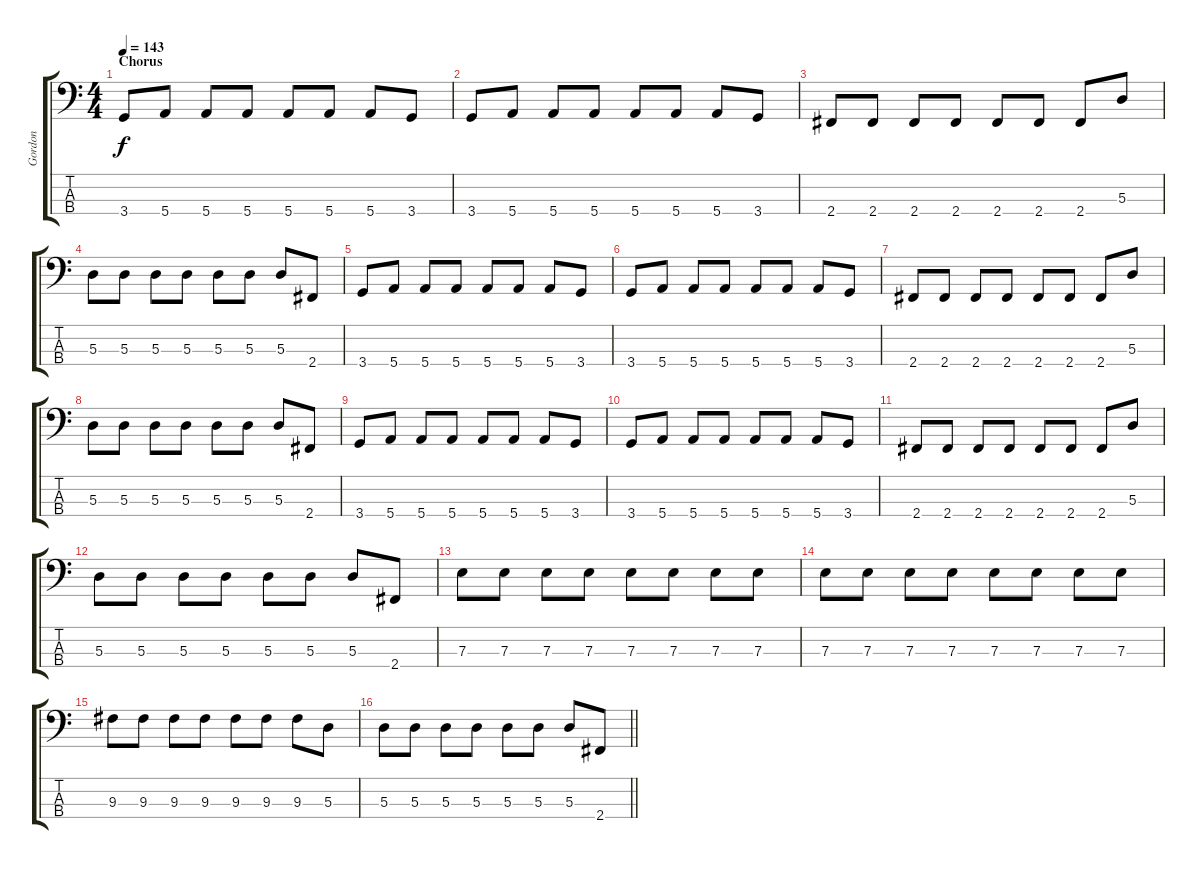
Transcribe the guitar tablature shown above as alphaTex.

\track ("Gordon" "Gordon") {instrument electricbassfinger}
\staff {score tabs}
\tuning (G2 D2 A1 E1) {hide}
\ts (4 4)
\section ("" "Chorus")
\tempo 143
\clef f4
\ks c
3.4.8{dy f} 5.4.8 5.4.8 5.4.8 5.4.8 5.4.8 5.4.8 3.4.8 |
3.4.8 5.4.8 5.4.8 5.4.8 5.4.8 5.4.8 5.4.8 3.4.8 |
2.4.8 2.4.8 2.4.8 2.4.8 2.4.8 2.4.8 2.4.8 5.3.8 |
5.3.8 5.3.8 5.3.8 5.3.8 5.3.8 5.3.8 5.3.8 2.4.8 |
3.4.8 5.4.8 5.4.8 5.4.8 5.4.8 5.4.8 5.4.8 3.4.8 |
3.4.8 5.4.8 5.4.8 5.4.8 5.4.8 5.4.8 5.4.8 3.4.8 |
2.4.8 2.4.8 2.4.8 2.4.8 2.4.8 2.4.8 2.4.8 5.3.8 |
5.3.8 5.3.8 5.3.8 5.3.8 5.3.8 5.3.8 5.3.8 2.4.8 |
3.4.8 5.4.8 5.4.8 5.4.8 5.4.8 5.4.8 5.4.8 3.4.8 |
3.4.8 5.4.8 5.4.8 5.4.8 5.4.8 5.4.8 5.4.8 3.4.8 |
2.4.8 2.4.8 2.4.8 2.4.8 2.4.8 2.4.8 2.4.8 5.3.8 |
5.3.8 5.3.8 5.3.8 5.3.8 5.3.8 5.3.8 5.3.8 2.4.8 |
7.3.8 7.3.8 7.3.8 7.3.8 7.3.8 7.3.8 7.3.8 7.3.8 |
7.3.8 7.3.8 7.3.8 7.3.8 7.3.8 7.3.8 7.3.8 7.3.8 |
9.3.8 9.3.8 9.3.8 9.3.8 9.3.8 9.3.8 9.3.8 5.3.8 |
\barLineRight lightlight
5.3.8 5.3.8 5.3.8 5.3.8 5.3.8 5.3.8 5.3.8 2.4.8
